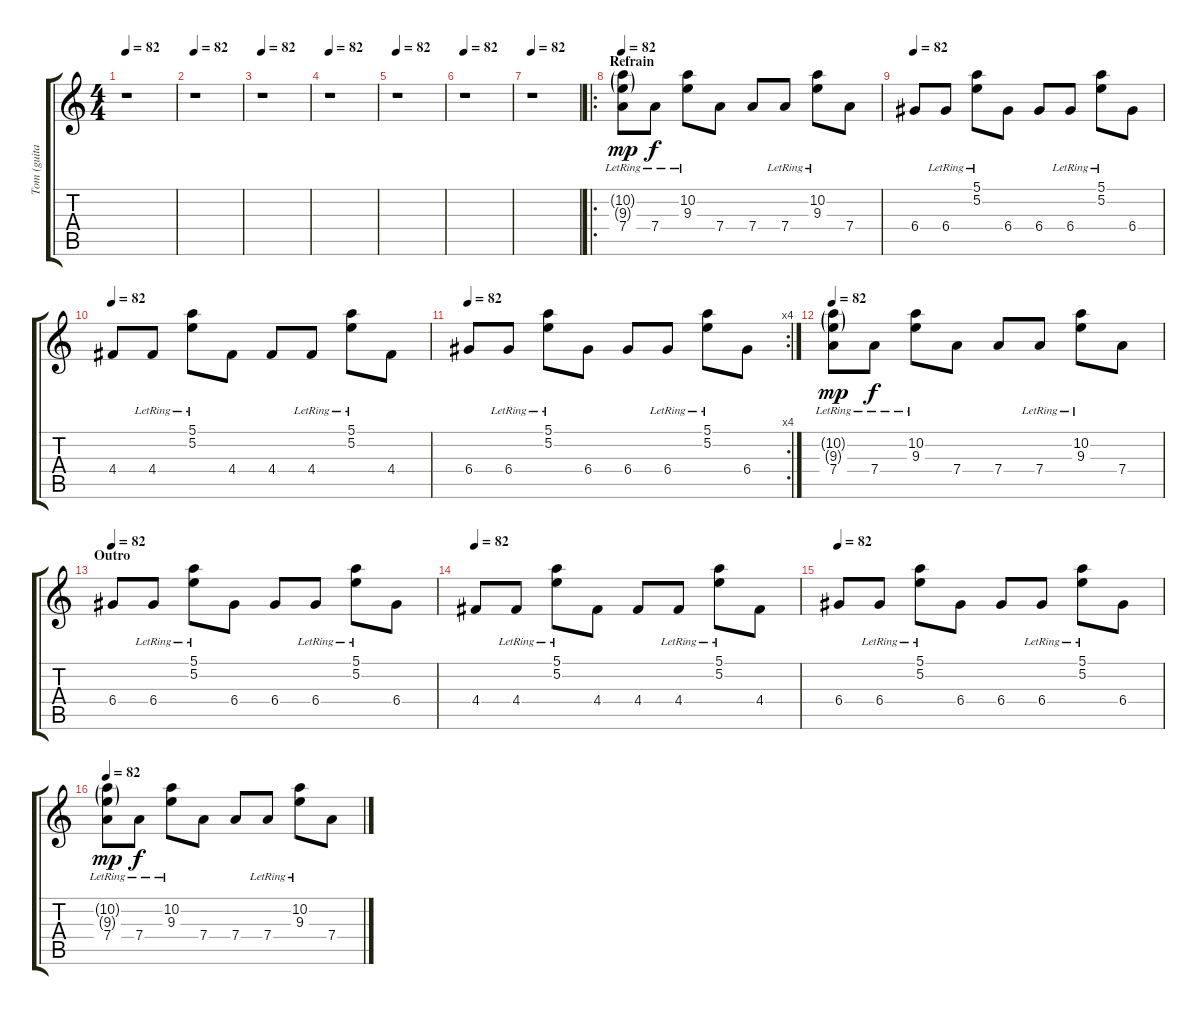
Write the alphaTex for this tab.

\track ("Tom (guitare)" "Tom (guita") {instrument overdrivenguitar}
\staff {score tabs}
\tuning (E4 B3 G3 D3 A2 E2) {hide}
\ts (4 4)
\tempo 82
\clef g2
\ks c
r.1{dy f} |
\tempo 82
r.1 |
\tempo 82
r.1 |
\tempo 82
r.1 |
\tempo 82
r.1 |
\tempo 82
r.1 |
\tempo 82
r.1 |
\ro
\section ("" "Refrain")
\tempo 82
(10.2{g lr} 9.3{g lr} 7.4).8{dy mp} 7.4{lr}.8{dy f} (10.2{lr} 9.3{lr}).8 7.4.8 7.4.8 7.4{lr}.8 (10.2{lr} 9.3{lr}).8 7.4.8 |
\tempo 82
6.4.8 6.4{lr}.8 (5.1{lr} 5.2{lr}).8 6.4.8 6.4.8 6.4{lr}.8 (5.1{lr} 5.2{lr}).8 6.4.8 |
\tempo 82
4.4.8 4.4{lr}.8 (5.1{lr} 5.2{lr}).8 4.4.8 4.4.8 4.4{lr}.8 (5.1{lr} 5.2{lr}).8 4.4.8 |
\rc 4
\tempo 82
6.4.8 6.4{lr}.8 (5.1{lr} 5.2{lr}).8 6.4.8 6.4.8 6.4{lr}.8 (5.1{lr} 5.2{lr}).8 6.4.8 |
\tempo 82
(10.2{g lr} 9.3{g lr} 7.4).8{dy mp} 7.4{lr}.8{dy f} (10.2{lr} 9.3{lr}).8 7.4.8 7.4.8 7.4{lr}.8 (10.2{lr} 9.3{lr}).8 7.4.8 |
\section ("" "Outro")
\tempo 82
6.4.8 6.4{lr}.8 (5.1{lr} 5.2{lr}).8 6.4.8 6.4.8 6.4{lr}.8 (5.1{lr} 5.2{lr}).8 6.4.8 |
\tempo 82
4.4.8 4.4{lr}.8 (5.1{lr} 5.2{lr}).8 4.4.8 4.4.8 4.4{lr}.8 (5.1{lr} 5.2{lr}).8 4.4.8 |
\tempo 82
6.4.8 6.4{lr}.8 (5.1{lr} 5.2{lr}).8 6.4.8 6.4.8 6.4{lr}.8 (5.1{lr} 5.2{lr}).8 6.4.8 |
\tempo 82
(10.2{g lr} 9.3{g lr} 7.4).8{dy mp} 7.4{lr}.8{dy f} (10.2{lr} 9.3{lr}).8 7.4.8 7.4.8 7.4{lr}.8 (10.2{lr} 9.3{lr}).8 7.4.8
